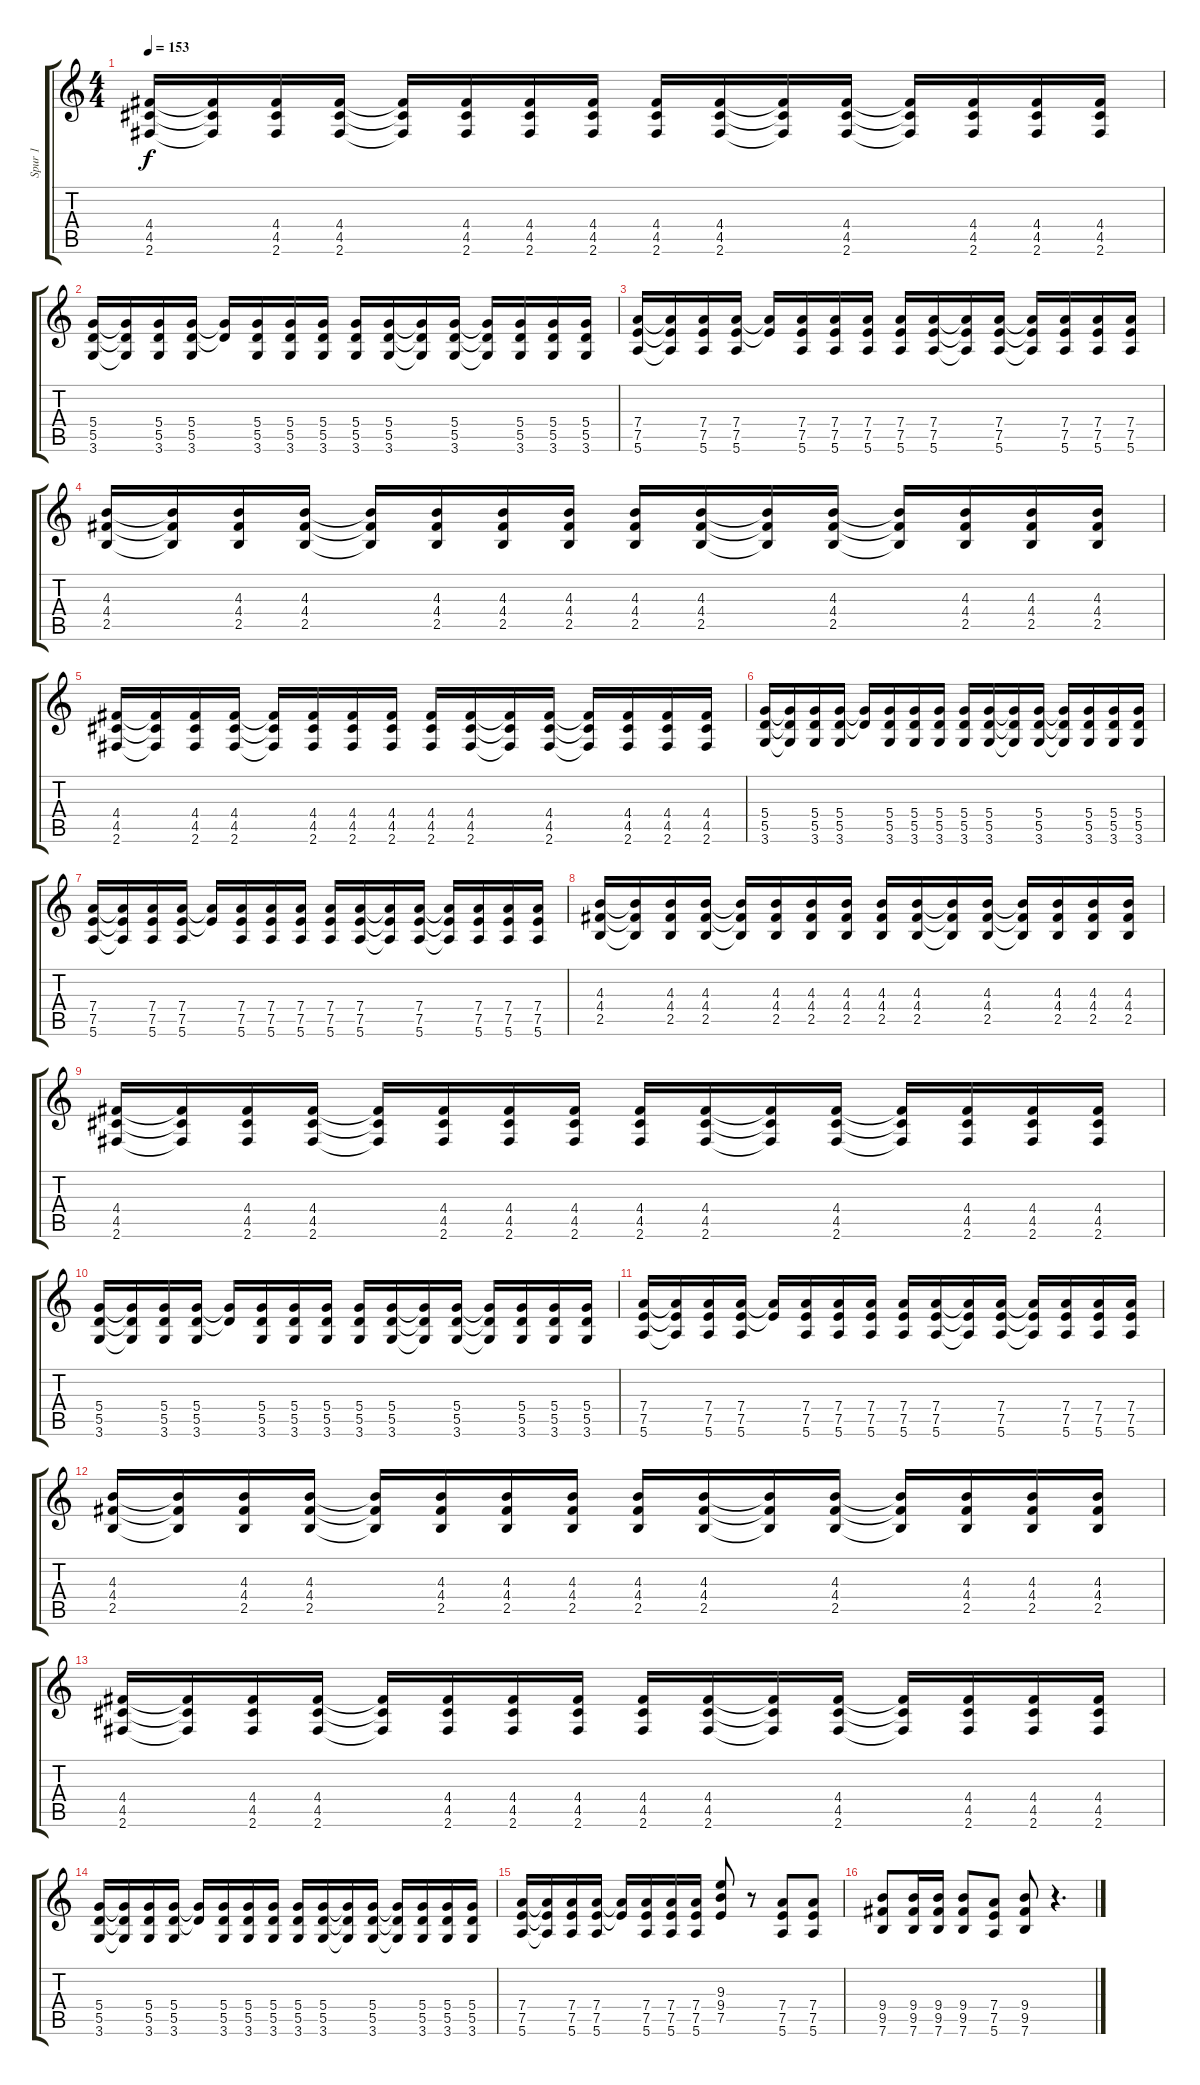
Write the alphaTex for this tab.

\track ("Spur 1" "Spur 1") {instrument overdrivenguitar}
\staff {score tabs}
\tuning (E4 B3 G3 D3 A2 E2) {hide}
\ts (4 4)
\tempo 153
\clef g2
\ks c
(4.4 4.5 2.6).16{dy f} (4.4{t} 4.5{t} 2.6{t}).16 (4.4 4.5 2.6).16 (4.4 4.5 2.6).16 (4.4{t} 4.5{t} 2.6{t}).16 (4.4 4.5 2.6).16 (4.4 4.5 2.6).16 (4.4 4.5 2.6).16 (4.4 4.5 2.6).16 (4.4 4.5 2.6).16 (4.4{t} 4.5{t} 2.6{t}).16 (4.4 4.5 2.6).16 (4.4{t} 4.5{t} 2.6{t}).16 (4.4 4.5 2.6).16 (4.4 4.5 2.6).16 (4.4 4.5 2.6).16 |
(5.4 5.5 3.6).16 (5.4{t} 5.5{t} 3.6{t}).16 (5.4 5.5 3.6).16 (5.4 5.5 3.6).16 (5.4{t} 5.5{t}).16 (5.4 5.5 3.6).16 (5.4 5.5 3.6).16 (5.4 5.5 3.6).16 (5.4 5.5 3.6).16 (5.4 5.5 3.6).16 (5.4{t} 5.5{t} 3.6{t}).16 (5.4 5.5 3.6).16 (5.4{t} 5.5{t} 3.6{t}).16 (5.4 5.5 3.6).16 (5.4 5.5 3.6).16 (5.4 5.5 3.6).16 |
(7.4 7.5 5.6).16 (7.4{t} 7.5{t} 5.6{t}).16 (7.4 7.5 5.6).16 (7.4 7.5 5.6).16 (7.4{t} 7.5{t}).16 (7.4 7.5 5.6).16 (7.4 7.5 5.6).16 (7.4 7.5 5.6).16 (7.4 7.5 5.6).16 (7.4 7.5 5.6).16 (7.4{t} 7.5{t} 5.6{t}).16 (7.4 7.5 5.6).16 (7.4{t} 7.5{t} 5.6{t}).16 (7.4 7.5 5.6).16 (7.4 7.5 5.6).16 (7.4 7.5 5.6).16 |
(4.3 4.4 2.5).16 (4.3{t} 4.4{t} 2.5{t}).16 (4.3 4.4 2.5).16 (4.3 4.4 2.5).16 (4.3{t} 4.4{t} 2.5{t}).16 (4.3 4.4 2.5).16 (4.3 4.4 2.5).16 (4.3 4.4 2.5).16 (4.3 4.4 2.5).16 (4.3 4.4 2.5).16 (4.3{t} 4.4{t} 2.5{t}).16 (4.3 4.4 2.5).16 (4.3{t} 4.4{t} 2.5{t}).16 (4.3 4.4 2.5).16 (4.3 4.4 2.5).16 (4.3 4.4 2.5).16 |
(4.4 4.5 2.6).16 (4.4{t} 4.5{t} 2.6{t}).16 (4.4 4.5 2.6).16 (4.4 4.5 2.6).16 (4.4{t} 4.5{t} 2.6{t}).16 (4.4 4.5 2.6).16 (4.4 4.5 2.6).16 (4.4 4.5 2.6).16 (4.4 4.5 2.6).16 (4.4 4.5 2.6).16 (4.4{t} 4.5{t} 2.6{t}).16 (4.4 4.5 2.6).16 (4.4{t} 4.5{t} 2.6{t}).16 (4.4 4.5 2.6).16 (4.4 4.5 2.6).16 (4.4 4.5 2.6).16 |
(5.4 5.5 3.6).16 (5.4{t} 5.5{t} 3.6{t}).16 (5.4 5.5 3.6).16 (5.4 5.5 3.6).16 (5.4{t} 5.5{t}).16 (5.4 5.5 3.6).16 (5.4 5.5 3.6).16 (5.4 5.5 3.6).16 (5.4 5.5 3.6).16 (5.4 5.5 3.6).16 (5.4{t} 5.5{t} 3.6{t}).16 (5.4 5.5 3.6).16 (5.4{t} 5.5{t} 3.6{t}).16 (5.4 5.5 3.6).16 (5.4 5.5 3.6).16 (5.4 5.5 3.6).16 |
(7.4 7.5 5.6).16 (7.4{t} 7.5{t} 5.6{t}).16 (7.4 7.5 5.6).16 (7.4 7.5 5.6).16 (7.4{t} 7.5{t}).16 (7.4 7.5 5.6).16 (7.4 7.5 5.6).16 (7.4 7.5 5.6).16 (7.4 7.5 5.6).16 (7.4 7.5 5.6).16 (7.4{t} 7.5{t} 5.6{t}).16 (7.4 7.5 5.6).16 (7.4{t} 7.5{t} 5.6{t}).16 (7.4 7.5 5.6).16 (7.4 7.5 5.6).16 (7.4 7.5 5.6).16 |
(4.3 4.4 2.5).16 (4.3{t} 4.4{t} 2.5{t}).16 (4.3 4.4 2.5).16 (4.3 4.4 2.5).16 (4.3{t} 4.4{t} 2.5{t}).16 (4.3 4.4 2.5).16 (4.3 4.4 2.5).16 (4.3 4.4 2.5).16 (4.3 4.4 2.5).16 (4.3 4.4 2.5).16 (4.3{t} 4.4{t} 2.5{t}).16 (4.3 4.4 2.5).16 (4.3{t} 4.4{t} 2.5{t}).16 (4.3 4.4 2.5).16 (4.3 4.4 2.5).16 (4.3 4.4 2.5).16 |
(4.4 4.5 2.6).16 (4.4{t} 4.5{t} 2.6{t}).16 (4.4 4.5 2.6).16 (4.4 4.5 2.6).16 (4.4{t} 4.5{t} 2.6{t}).16 (4.4 4.5 2.6).16 (4.4 4.5 2.6).16 (4.4 4.5 2.6).16 (4.4 4.5 2.6).16 (4.4 4.5 2.6).16 (4.4{t} 4.5{t} 2.6{t}).16 (4.4 4.5 2.6).16 (4.4{t} 4.5{t} 2.6{t}).16 (4.4 4.5 2.6).16 (4.4 4.5 2.6).16 (4.4 4.5 2.6).16 |
(5.4 5.5 3.6).16 (5.4{t} 5.5{t} 3.6{t}).16 (5.4 5.5 3.6).16 (5.4 5.5 3.6).16 (5.4{t} 5.5{t}).16 (5.4 5.5 3.6).16 (5.4 5.5 3.6).16 (5.4 5.5 3.6).16 (5.4 5.5 3.6).16 (5.4 5.5 3.6).16 (5.4{t} 5.5{t} 3.6{t}).16 (5.4 5.5 3.6).16 (5.4{t} 5.5{t} 3.6{t}).16 (5.4 5.5 3.6).16 (5.4 5.5 3.6).16 (5.4 5.5 3.6).16 |
(7.4 7.5 5.6).16 (7.4{t} 7.5{t} 5.6{t}).16 (7.4 7.5 5.6).16 (7.4 7.5 5.6).16 (7.4{t} 7.5{t}).16 (7.4 7.5 5.6).16 (7.4 7.5 5.6).16 (7.4 7.5 5.6).16 (7.4 7.5 5.6).16 (7.4 7.5 5.6).16 (7.4{t} 7.5{t} 5.6{t}).16 (7.4 7.5 5.6).16 (7.4{t} 7.5{t} 5.6{t}).16 (7.4 7.5 5.6).16 (7.4 7.5 5.6).16 (7.4 7.5 5.6).16 |
(4.3 4.4 2.5).16 (4.3{t} 4.4{t} 2.5{t}).16 (4.3 4.4 2.5).16 (4.3 4.4 2.5).16 (4.3{t} 4.4{t} 2.5{t}).16 (4.3 4.4 2.5).16 (4.3 4.4 2.5).16 (4.3 4.4 2.5).16 (4.3 4.4 2.5).16 (4.3 4.4 2.5).16 (4.3{t} 4.4{t} 2.5{t}).16 (4.3 4.4 2.5).16 (4.3{t} 4.4{t} 2.5{t}).16 (4.3 4.4 2.5).16 (4.3 4.4 2.5).16 (4.3 4.4 2.5).16 |
(4.4 4.5 2.6).16 (4.4{t} 4.5{t} 2.6{t}).16 (4.4 4.5 2.6).16 (4.4 4.5 2.6).16 (4.4{t} 4.5{t} 2.6{t}).16 (4.4 4.5 2.6).16 (4.4 4.5 2.6).16 (4.4 4.5 2.6).16 (4.4 4.5 2.6).16 (4.4 4.5 2.6).16 (4.4{t} 4.5{t} 2.6{t}).16 (4.4 4.5 2.6).16 (4.4{t} 4.5{t} 2.6{t}).16 (4.4 4.5 2.6).16 (4.4 4.5 2.6).16 (4.4 4.5 2.6).16 |
(5.4 5.5 3.6).16 (5.4{t} 5.5{t} 3.6{t}).16 (5.4 5.5 3.6).16 (5.4 5.5 3.6).16 (5.4{t} 5.5{t}).16 (5.4 5.5 3.6).16 (5.4 5.5 3.6).16 (5.4 5.5 3.6).16 (5.4 5.5 3.6).16 (5.4 5.5 3.6).16 (5.4{t} 5.5{t} 3.6{t}).16 (5.4 5.5 3.6).16 (5.4{t} 5.5{t} 3.6{t}).16 (5.4 5.5 3.6).16 (5.4 5.5 3.6).16 (5.4 5.5 3.6).16 |
(7.4 7.5 5.6).16 (7.4{t} 7.5{t} 5.6{t}).16 (7.4 7.5 5.6).16 (7.4 7.5 5.6).16 (7.4{t} 7.5{t}).16 (7.4 7.5 5.6).16 (7.4 7.5 5.6).16 (7.4 7.5 5.6).16 (9.3 9.4 7.5).8 r.8 (7.4 7.5 5.6).8 (7.4 7.5 5.6).8 |
(9.4 9.5 7.6).8 (9.4 9.5 7.6).16 (9.4 9.5 7.6).16 (9.4 9.5 7.6).8 (7.4 7.5 5.6).8 (9.4 9.5 7.6).8 r.4{d}
